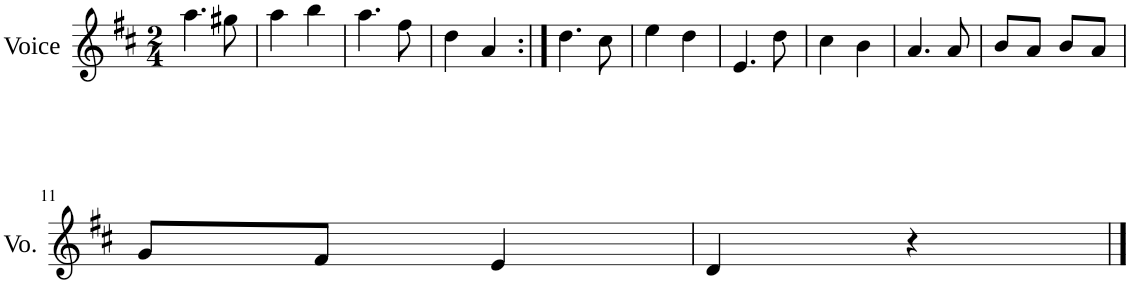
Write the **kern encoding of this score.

**kern
*part1
*staff1
*I"Voice
*I'Vo.
*clefG2
*k[f#c#]
*M2/4
=1
4.aa\
8gg#X\
=2
4aa\
4bb\
=3
4.aa\
8ff#\
=4
4dd\
4a/
=5:|!
4.dd\
8cc#\
=6
4ee\
4dd\
=7
4.e/
8dd\
=8
4cc#\
4b\
=9
4.a/
8a/
=10
8b/L
8a/J
8b/L
8a/J
!!LO:LB:g=z
=11
8g/L
8f#/J
4e/
=12
4d/
4r
==
*-
